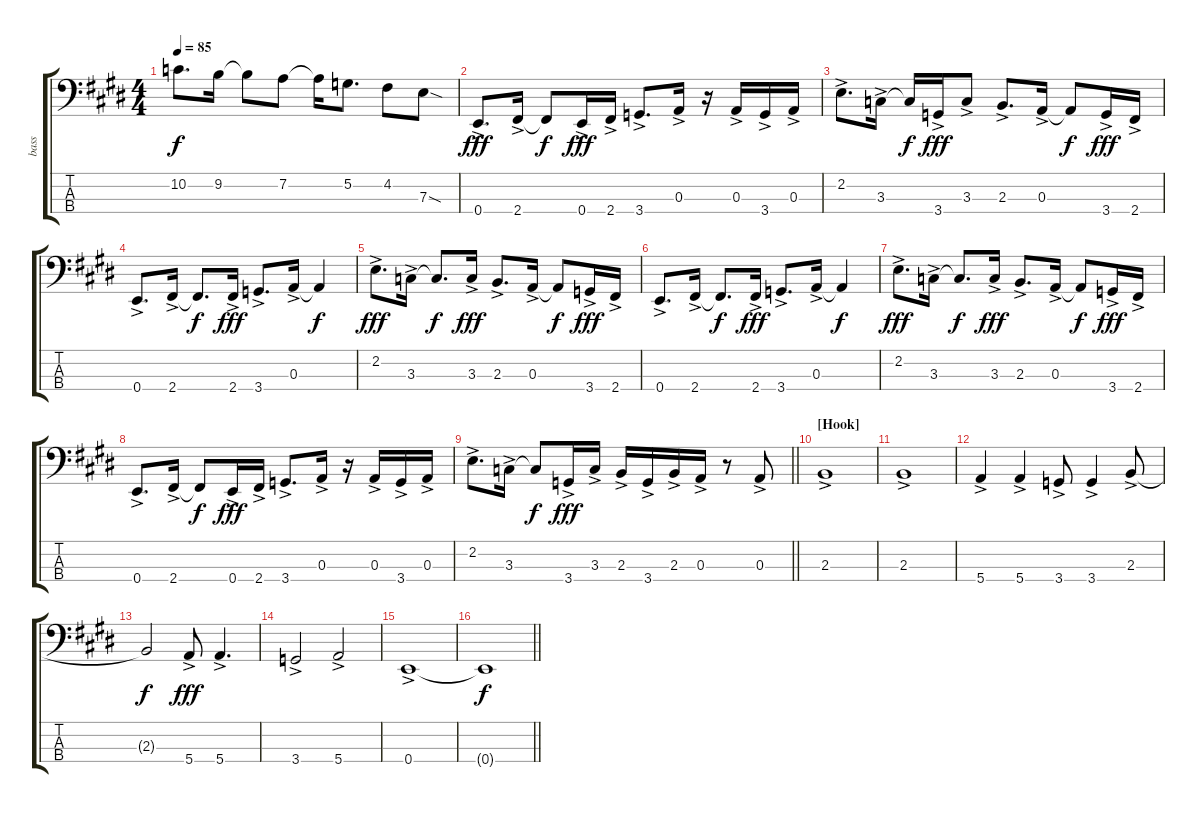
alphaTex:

\track ("bass" "bass") {instrument electricbassfinger}
\staff {score tabs}
\tuning (G2 D2 A1 E1) {hide}
\ts (4 4)
\tempo 85
\clef f4
\ks e
10.2.8{d dy f} 9.2.16 9.2{t}.8 7.2.8 7.2{t}.16 5.2.8{d} 4.2.8 7.3{sod}.8 |
0.4{ac}.8{d dy fff} 2.4{ac}.16 2.4{t}.8{dy f} 0.4{ac}.16{dy fff} 2.4{ac}.16 3.4{ac}.8{d} 0.3{ac}.16 r.16 0.3{ac}.16 3.4{ac}.16 0.3{ac}.16 |
2.2{ac}.8{d} 3.3{ac}.16 3.3{t}.16{dy f} 3.4{ac}.16{dy fff} 3.3{ac}.8 2.3{ac}.8{d} 0.3{ac}.16 0.3{t}.8{dy f} 3.4{ac}.16{dy fff} 2.4{ac}.16 |
0.4{ac}.8{d} 2.4{ac}.16 2.4{t}.8{d dy f} 2.4{ac}.16{dy fff} 3.4{ac}.8{d} 0.3{ac}.16 0.3{t}.4{dy f} |
2.2{ac}.8{d dy fff} 3.3{ac}.16 3.3{t}.8{d dy f} 3.3{ac}.16{dy fff} 2.3{ac}.8{d} 0.3{ac}.16 0.3{t}.8{dy f} 3.4{ac}.16{dy fff} 2.4{ac}.16 |
0.4{ac}.8{d} 2.4{ac}.16 2.4{t}.8{d dy f} 2.4{ac}.16{dy fff} 3.4{ac}.8{d} 0.3{ac}.16 0.3{t}.4{dy f} |
2.2{ac}.8{d dy fff} 3.3{ac}.16 3.3{t}.8{d dy f} 3.3{ac}.16{dy fff} 2.3{ac}.8{d} 0.3{ac}.16 0.3{t}.8{dy f} 3.4{ac}.16{dy fff} 2.4{ac}.16 |
0.4{ac}.8{d} 2.4{ac}.16 2.4{t}.8{dy f} 0.4{ac}.16{dy fff} 2.4{ac}.16 3.4{ac}.8{d} 0.3{ac}.16 r.16 0.3{ac}.16 3.4{ac}.16 0.3{ac}.16 |
\barLineRight lightlight
2.2{ac}.8{d} 3.3{ac}.16 3.3{t}.8{dy f} 3.4{ac}.16{dy fff} 3.3{ac}.16 2.3{ac}.16 3.4{ac}.16 2.3{ac}.16 0.3{ac}.16 r.8 0.3{ac}.8 |
\section ("" "[Hook]")
2.3{ac}.1 |
2.3{ac}.1 |
5.4{ac}.4 5.4{ac}.4 3.4{ac}.8 3.4{ac}.4 2.3{ac}.8 |
2.3{t}.2{dy f} 5.4{ac}.8{dy fff} 5.4{ac}.4{d} |
3.4{ac}.2 5.4{ac}.2 |
0.4{ac}.1 |
\barLineRight lightlight
0.4{t}.1{dy f}
